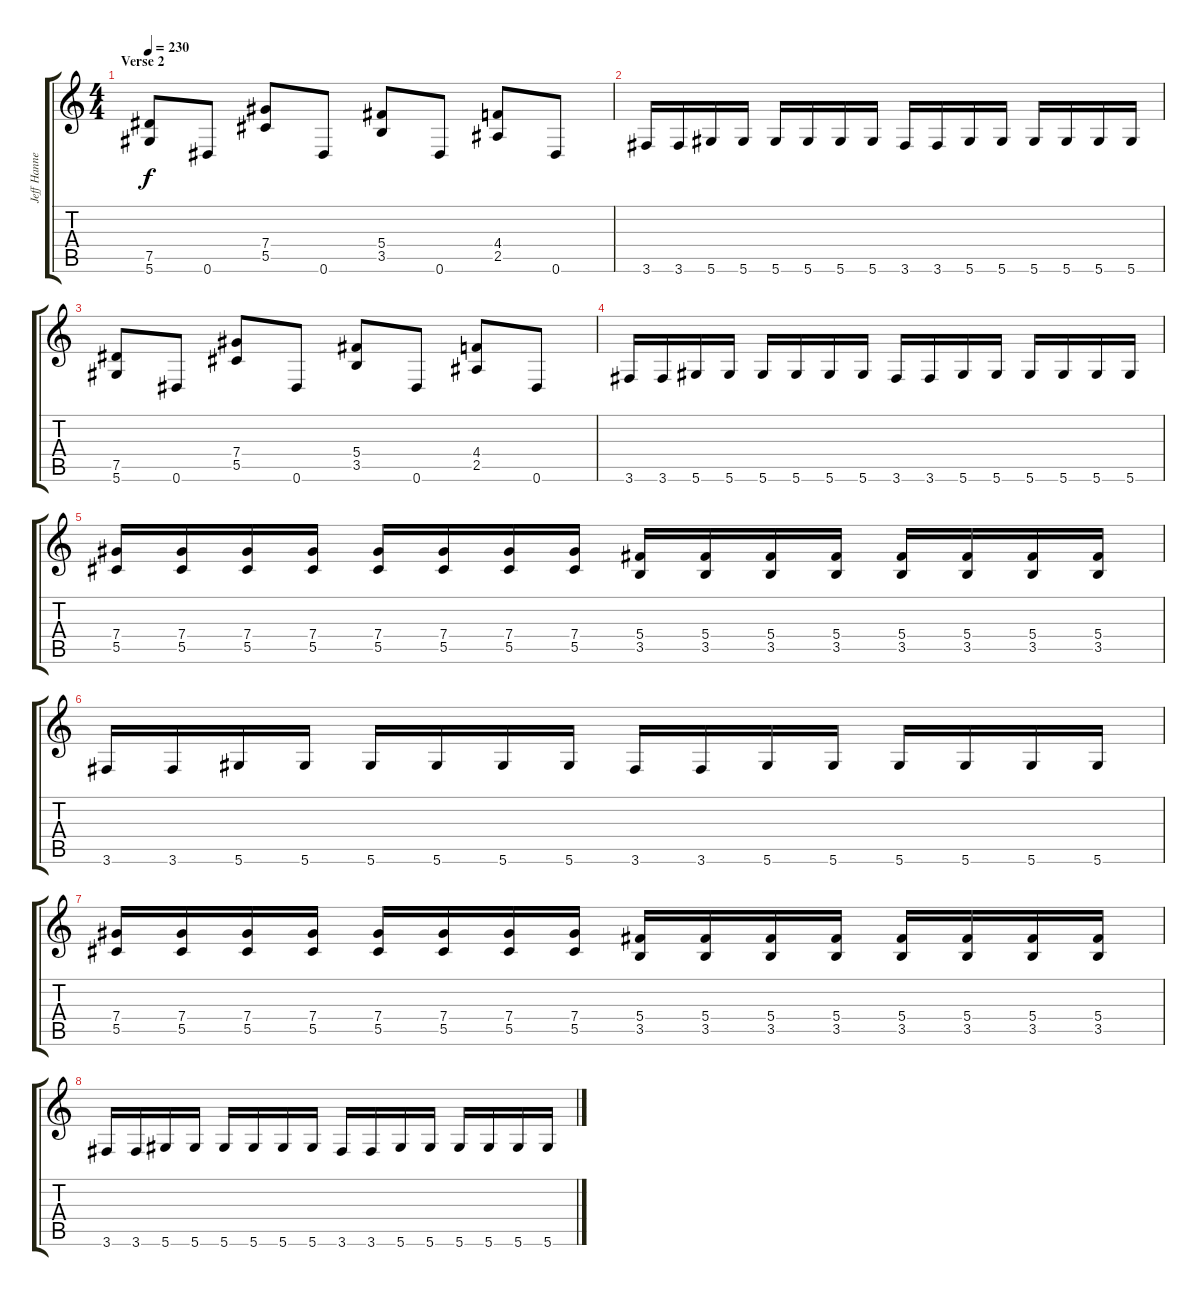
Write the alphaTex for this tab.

\track ("Jeff Hanneman" "Jeff Hanne") {instrument distortionguitar}
\staff {score tabs}
\tuning (Eb4 Bb3 Gb3 Db3 Ab2 Eb2) {hide}
\ts (4 4)
\section ("" "Verse 2")
\tempo 230
\clef g2
\ks c
(7.5 5.6).8{dy f} 0.6.8 (7.4 5.5).8 0.6.8 (5.4 3.5).8 0.6.8 (4.4 2.5).8 0.6.8 |
3.6.16 3.6.16 5.6.16 5.6.16 5.6.16 5.6.16 5.6.16 5.6.16 3.6.16 3.6.16 5.6.16 5.6.16 5.6.16 5.6.16 5.6.16 5.6.16 |
(7.5 5.6).8 0.6.8 (7.4 5.5).8 0.6.8 (5.4 3.5).8 0.6.8 (4.4 2.5).8 0.6.8 |
3.6.16 3.6.16 5.6.16 5.6.16 5.6.16 5.6.16 5.6.16 5.6.16 3.6.16 3.6.16 5.6.16 5.6.16 5.6.16 5.6.16 5.6.16 5.6.16 |
(7.4 5.5).16 (7.4 5.5).16 (7.4 5.5).16 (7.4 5.5).16 (7.4 5.5).16 (7.4 5.5).16 (7.4 5.5).16 (7.4 5.5).16 (5.4 3.5).16 (5.4 3.5).16 (5.4 3.5).16 (5.4 3.5).16 (5.4 3.5).16 (5.4 3.5).16 (5.4 3.5).16 (5.4 3.5).16 |
3.6.16 3.6.16 5.6.16 5.6.16 5.6.16 5.6.16 5.6.16 5.6.16 3.6.16 3.6.16 5.6.16 5.6.16 5.6.16 5.6.16 5.6.16 5.6.16 |
(7.4 5.5).16 (7.4 5.5).16 (7.4 5.5).16 (7.4 5.5).16 (7.4 5.5).16 (7.4 5.5).16 (7.4 5.5).16 (7.4 5.5).16 (5.4 3.5).16 (5.4 3.5).16 (5.4 3.5).16 (5.4 3.5).16 (5.4 3.5).16 (5.4 3.5).16 (5.4 3.5).16 (5.4 3.5).16 |
3.6.16 3.6.16 5.6.16 5.6.16 5.6.16 5.6.16 5.6.16 5.6.16 3.6.16 3.6.16 5.6.16 5.6.16 5.6.16 5.6.16 5.6.16 5.6.16
